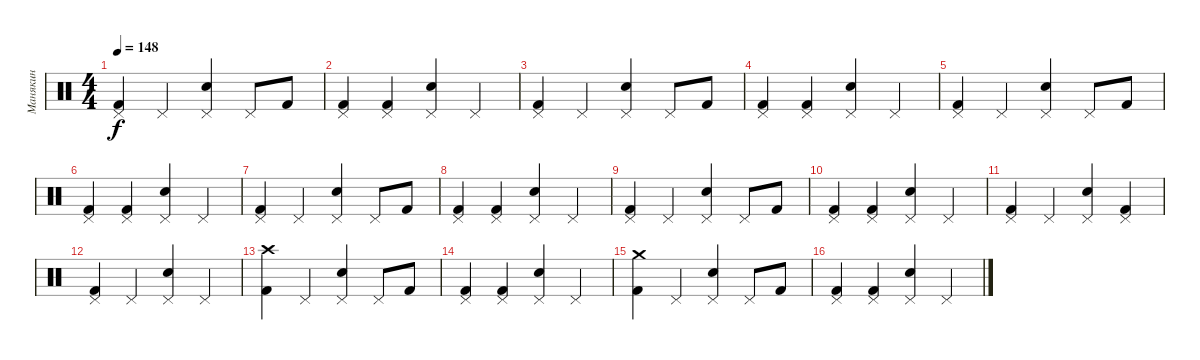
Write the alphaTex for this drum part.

\track ("Манякин" "Манякин") {instrument percussion}
\staff {score}
\articulation defaults
\ts (4 4)
\tempo 148
\clef neutral
\ks c
("Pedal Hi-Hat (hit)" "Kick (hit) 2").4{dy f} "Pedal Hi-Hat (hit)".4 ("Electric Snare (hit)" "Pedal Hi-Hat (hit)").4 "Pedal Hi-Hat (hit)".8 "Kick (hit) 2".8 |
("Pedal Hi-Hat (hit)" "Kick (hit) 2").4 ("Pedal Hi-Hat (hit)" "Kick (hit) 2").4 ("Electric Snare (hit)" "Pedal Hi-Hat (hit)").4 "Pedal Hi-Hat (hit)".4 |
("Pedal Hi-Hat (hit)" "Kick (hit) 2").4 "Pedal Hi-Hat (hit)".4 ("Electric Snare (hit)" "Pedal Hi-Hat (hit)").4 "Pedal Hi-Hat (hit)".8 "Kick (hit) 2".8 |
("Pedal Hi-Hat (hit)" "Kick (hit) 2").4 ("Pedal Hi-Hat (hit)" "Kick (hit) 2").4 ("Electric Snare (hit)" "Pedal Hi-Hat (hit)").4 "Pedal Hi-Hat (hit)".4 |
("Pedal Hi-Hat (hit)" "Kick (hit) 2").4 "Pedal Hi-Hat (hit)".4 ("Electric Snare (hit)" "Pedal Hi-Hat (hit)").4 "Pedal Hi-Hat (hit)".8 "Kick (hit) 2".8 |
("Pedal Hi-Hat (hit)" "Kick (hit) 2").4 ("Pedal Hi-Hat (hit)" "Kick (hit) 2").4 ("Electric Snare (hit)" "Pedal Hi-Hat (hit)").4 "Pedal Hi-Hat (hit)".4 |
("Pedal Hi-Hat (hit)" "Kick (hit) 2").4 "Pedal Hi-Hat (hit)".4 ("Electric Snare (hit)" "Pedal Hi-Hat (hit)").4 "Pedal Hi-Hat (hit)".8 "Kick (hit) 2".8 |
("Pedal Hi-Hat (hit)" "Kick (hit) 2").4 ("Pedal Hi-Hat (hit)" "Kick (hit) 2").4 ("Electric Snare (hit)" "Pedal Hi-Hat (hit)").4 "Pedal Hi-Hat (hit)".4 |
("Pedal Hi-Hat (hit)" "Kick (hit) 2").4 "Pedal Hi-Hat (hit)".4 ("Electric Snare (hit)" "Pedal Hi-Hat (hit)").4 "Pedal Hi-Hat (hit)".8 "Kick (hit) 2".8 |
("Pedal Hi-Hat (hit)" "Kick (hit) 2").4 ("Pedal Hi-Hat (hit)" "Kick (hit) 2").4 ("Electric Snare (hit)" "Pedal Hi-Hat (hit)").4 "Pedal Hi-Hat (hit)".4 |
("Pedal Hi-Hat (hit)" "Kick (hit) 2").4 "Pedal Hi-Hat (hit)".4 ("Electric Snare (hit)" "Pedal Hi-Hat (hit)").4 ("Pedal Hi-Hat (hit)" "Kick (hit) 2").4 |
("Pedal Hi-Hat (hit)" "Kick (hit) 2").4 "Pedal Hi-Hat (hit)".4 ("Electric Snare (hit)" "Pedal Hi-Hat (hit)").4 "Pedal Hi-Hat (hit)".4 |
("Crash high (hit)" "Kick (hit) 2").4 "Pedal Hi-Hat (hit)".4 ("Electric Snare (hit)" "Pedal Hi-Hat (hit)").4 "Pedal Hi-Hat (hit)".8 "Kick (hit) 2".8 |
("Pedal Hi-Hat (hit)" "Kick (hit) 2").4 ("Pedal Hi-Hat (hit)" "Kick (hit) 2").4 ("Electric Snare (hit)" "Pedal Hi-Hat (hit)").4 "Pedal Hi-Hat (hit)".4 |
("Crash medium (hit)" "Kick (hit) 2").4 "Pedal Hi-Hat (hit)".4 ("Electric Snare (hit)" "Pedal Hi-Hat (hit)").4 "Pedal Hi-Hat (hit)".8 "Kick (hit) 2".8 |
("Pedal Hi-Hat (hit)" "Kick (hit) 2").4 ("Pedal Hi-Hat (hit)" "Kick (hit) 2").4 ("Electric Snare (hit)" "Pedal Hi-Hat (hit)").4 "Pedal Hi-Hat (hit)".4
